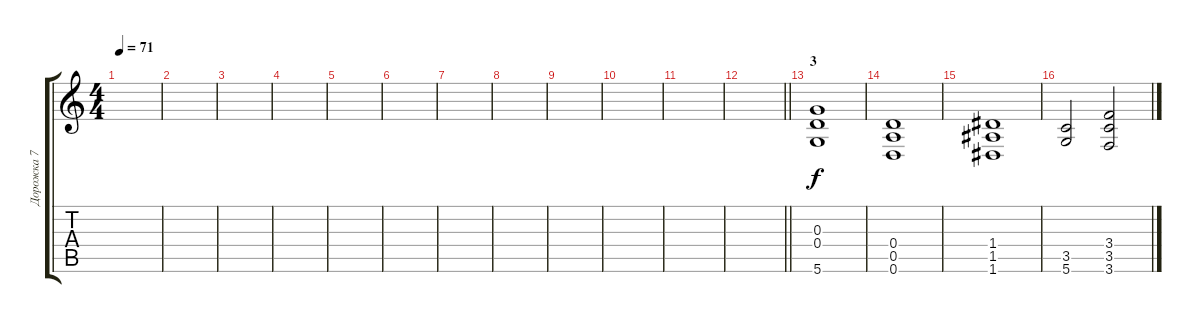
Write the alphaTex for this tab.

\track ("Дорожка 7" "Дорожка 7") {instrument distortionguitar}
\staff {score tabs}
\tuning (E4 B3 G3 D3 A2 D2) {hide}
\ts (4 4)
\tempo 71
\clef g2
\ks c
|
|
|
|
|
|
|
|
|
|
|
\barLineRight lightlight
|
\section ("" "3")
(0.3 0.4 5.6).1 |
(0.4 0.5 0.6).1 |
(1.4 1.5 1.6).1 |
(3.5 5.6).2 (3.4 3.5 3.6).2
